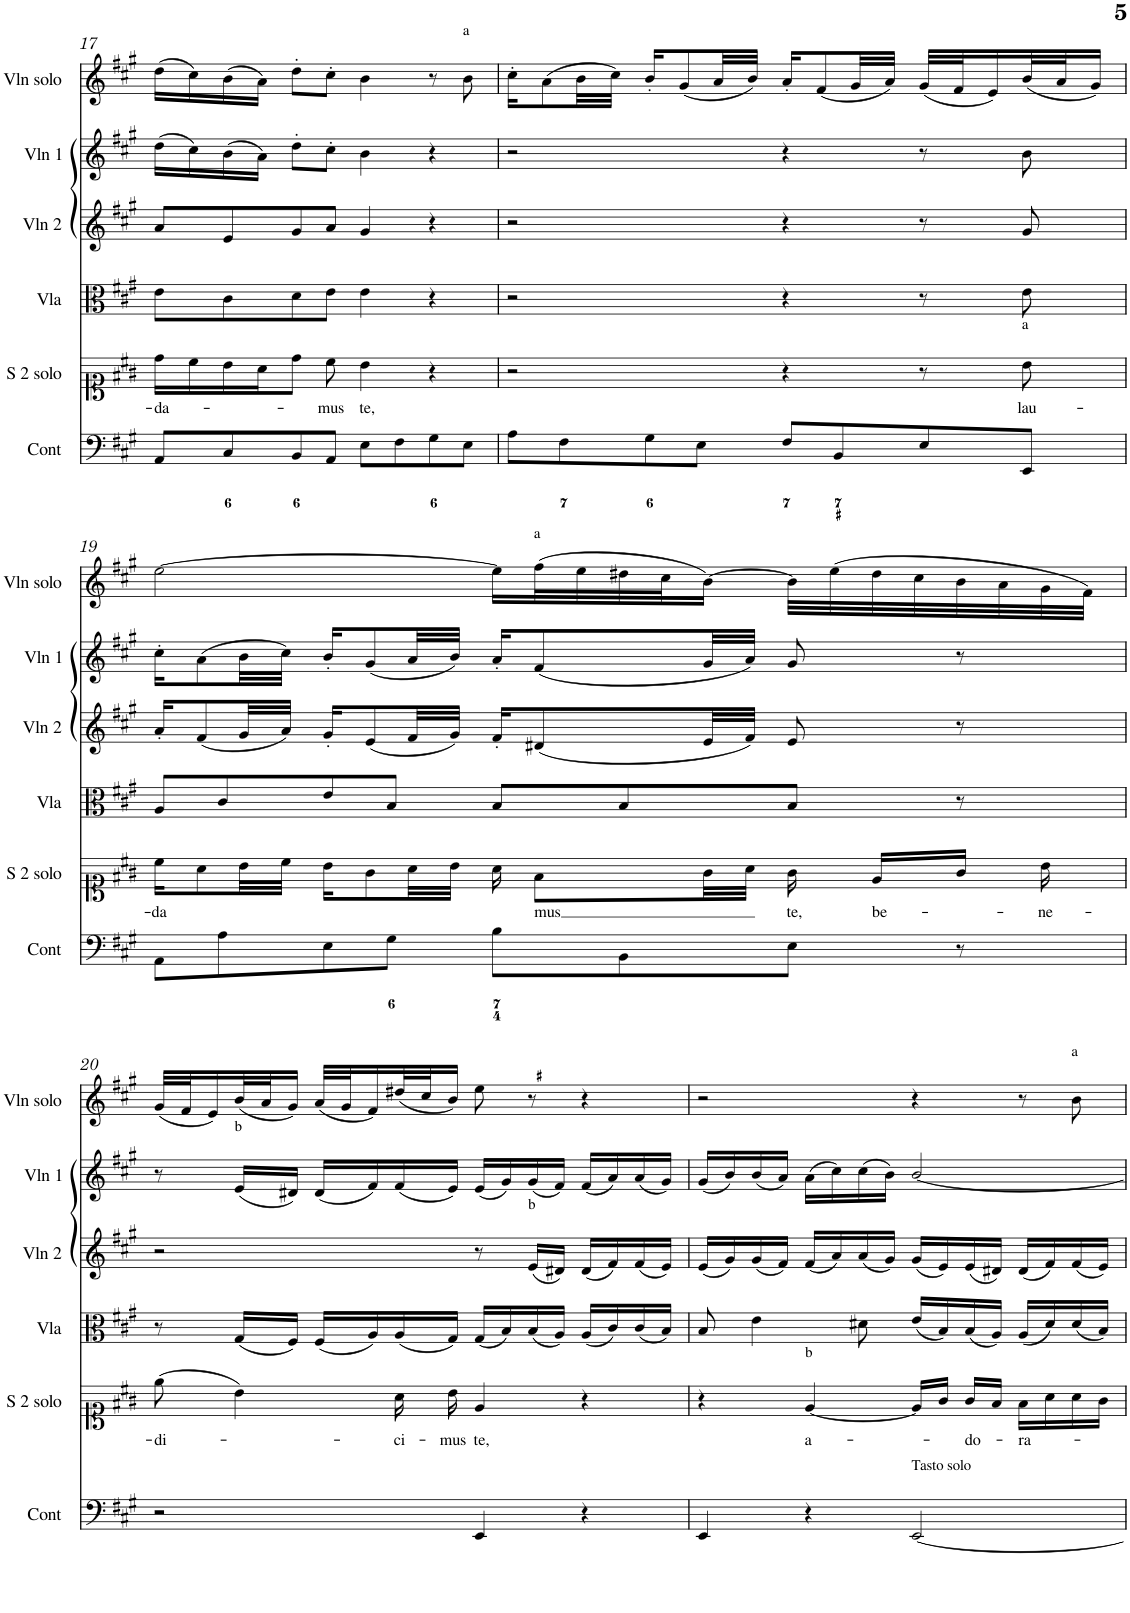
**kern	**kern	**text	**kern	**kern	**kern	**kern
*part6	*part5	*part5	*part4	*part3	*part2	*part1
*staff6	*staff5	*staff5	*staff4	*staff3	*staff2	*staff1
*I"Continuo	*I"Soprano 2 solo (sic)	*	*I"Viola	*I"Violin 2	*I"Violin 1	*I"Violin solo
*I'Cont	*I'S 2 solo	*	*I'Vla	*I'Vln 2	*I'Vln 1	*I'Vln solo
!!LO:PB:g=z
*clefF4	*clefC1	*	*clefC3	*clefG2	*clefG2	*clefG2
*k[f#c#g#]	*k[f#c#g#]	*	*k[f#c#g#]	*k[f#c#g#]	*k[f#c#g#]	*k[f#c#g#]
*M4/4	*M4/4	*	*M4/4	*M4/4	*M4/4	*M4/4
*met(c)	*met(c)	*	*met(c)	*met(c)	*met(c)	*met(c)
=17	=17	=17	=17	=17	=17	=17
!	!	!LO:LY:b	!	!	!	!
8AA/L	16dd\LL	-da-	8e\L	8a/L	(16dd\LL	(16dd\LL
.	16cc#\	.	.	.	16cc#\)	16cc#\)
8C#/	16b\	.	8c#\	8e/	(16b\	(16b\
.	16a\J	.	.	.	16a\JJ)	16a\JJ)
8BB/	8dd\J	.	8d\	8g#/	8dd'\L	8dd'\L
!	!	!LO:LY:b	!	!	!	!
8AA/J	8cc#\	-mus	8e\J	8a/J	8cc#'\J	8cc#'\J
!	!	!LO:LY:b	!	!	!	!
8E\L	4b\	te,	4e\	4g#/	4b\	4b\
8F#\	.	.	.	.	.	.
8G#\	4r	.	4r	4r	4r	8r
!	!	!	!	!	!	!LO:TX:a:t=a
8E\J	.	.	.	.	.	8b\
=18	=18	=18	=18	=18	=18	=18
8A\L	2r	.	2r	2r	2r	16cc#'\KL
.	.	.	.	.	.	(8a\
8F#\	.	.	.	.	.	.
.	.	.	.	.	.	32b\LL
.	.	.	.	.	.	32cc#\JJJ)
8G#\	.	.	.	.	.	16b'/KL
.	.	.	.	.	.	(8g#/
8E\J	.	.	.	.	.	.
.	.	.	.	.	.	32a/LL
.	.	.	.	.	.	32b/JJJ)
8F#/L	4r	.	4r	4r	4r	16a'/KL
.	.	.	.	.	.	(8f#/
8BB/	.	.	.	.	.	.
.	.	.	.	.	.	32g#/LL
.	.	.	.	.	.	32a/JJJ)
8E/	8r	.	8r	8r	8r	(32g#/LLL
.	.	.	.	.	.	32f#/J
.	.	.	.	.	.	16e/)
!	!LO:TX:a:t=a	!	!	!	!	!
!	!	!LO:LY:b	!	!	!	!
8EE/J	8b\	lau-	8e\	8g#/	8b\	(32b/L
.	.	.	.	.	.	32a/J
.	.	.	.	.	.	16g#/JJ)
!!LO:LB:g=z
=19	=19	=19	=19	=19	=19	=19
!	!	!LO:LY:b	!	!	!	!
8AA\L	16cc#\KL	-da	8A/L	16a'/KL	16cc#'\KL	[2ee\
.	8a\	.	.	(8f#/	(8a\	.
8A\	.	.	8c#/	.	.	.
.	32b\LL	.	.	32g#/LL	32b\LL	.
.	32cc#\JJJ	.	.	32a/JJJ)	32cc#\JJJ)	.
8E\	16b\KL	.	8e/	16g#'/KL	16b'/KL	.
.	8g#\	.	.	(8e/	(8g#/	.
8G#\J	.	.	8B/J	.	.	.
.	32a\LL	.	.	32f#/LL	32a/LL	.
.	32b\JJJ	.	.	32g#/JJJ)	32b/JJJ)	.
8B\L	16a\	.	8B/L	16f#'/KL	16a'/KL	16ee\LL]
!	!	!	!	!	!	!LO:TX:a:t=a
!	!	!LO:LY:b	!	!	!	!
.	8f#\L	mus	.	(8d#X/	(8f#/	(32ff#\L
.	.	.	.	.	.	32ee\
8BB\	.	.	8B/	.	.	32dd#X\
.	.	.	.	.	.	32cc#\J
.	32g#\LL	.	.	32e/LL	32g#/LL	[16b\JJ)
.	32a\JJJ	.	.	32f#/JJJ)	32a/JJJ)	.
!	!	!LO:LY:b	!	!	!	!
8E\J	16g#\	te,	8B/J	8e/	8g#/	32b\LLL]
.	.	.	.	.	.	(32ee\
!	!	!LO:LY:b	!	!	!	!
.	16e/LL	be-	.	.	.	32dd#\
.	.	.	.	.	.	32cc#\
8r	16g#/JJ	.	8r	8r	8r	32b\
.	.	.	.	.	.	32a\
!	!	!LO:LY:b	!	!	!	!
.	16b\	-ne-	.	.	.	32g#\
.	.	.	.	.	.	32f#\JJJ)
!!LO:LB:g=z
=20	=20	=20	=20	=20	=20	=20
!	!	!LO:LY:b	!	!	!	!
2r	(8ee\	-di-	8r	2r	8r	(32g#/LLL
.	.	.	.	.	.	32f#/J
.	.	.	.	.	.	16e/)
!	!	!	!	!	!LO:TX:a:t=b	!
.	4b\)	.	(16G#/LL	.	(16e/LL	(32b/L
.	.	.	.	.	.	32a/J
.	.	.	16F#/JJ)	.	16d#X/JJ)	16g#/JJ)
.	.	.	(16F#/LL	.	(16d#/LL	(32a/LLL
.	.	.	.	.	.	32g#/J
.	.	.	16A/)	.	16f#/)	16f#/)
!	!	!LO:LY:b	!	!	!	!
.	16a\	-ci-	(16A/	.	(16f#/	(32dd#X/L
.	.	.	.	.	.	32cc#/J
!	!	!LO:LY:b	!	!	!	!
.	16b\	-mus	16G#/JJ)	.	16e/JJ)	16b/JJ)
!	!	!LO:LY:b	!	!	!	!
4EE/	4e/	te,	(16G#/LL	8r	(16e/LL	8ee\
.	.	.	16B/)	.	16g#/)	.
!	!	!	!	!LO:TX:a:t=b	!	!
.	.	.	(16B/	(16e/LL	(16g#/	8r
.	.	.	16A/JJ)	16d#X/JJ)	16f#/JJ)	.
4r	4r	.	(16A/LL	(16d#/LL	(16f#/LL	4r
.	.	.	16c#/)	16f#/)	16a/)	.
.	.	.	(16c#/	(16f#/	(16a/	.
.	.	.	16B/JJ)	16e/JJ)	16g#/JJ)	.
=21	=21	=21	=21	=21	=21	=21
4EE/	4r	.	8B/	(16e/LL	(16g#/LL	2r
.	.	.	.	16g#/)	16b/)	.
.	.	.	4e\	(16g#/	(16b/	.
.	.	.	.	16f#/JJ)	16a/JJ)	.
!	!LO:TX:a:t=b	!	!	!	!	!
!	!	!LO:LY:b	!	!	!	!
4r	[4e/	a-	.	(16f#/LL	(16a\LL	.
.	.	.	.	16a/)	16cc#\)	.
.	.	.	8d#X\	(16a/	(16cc#\	.
.	.	.	.	16g#/JJ)	16b\JJ)	.
!LO:TX:a:t=Tasto solo	!	!	!	!	!	!
[2EE/	16e/LL]	.	(16e/LL	(16g#/LL	[2b/	4r
.	16g#/JJ	.	16B/)	16e/)	.	.
!	!	!LO:LY:b	!	!	!	!
.	16g#/LL	-do-	(16B/	(16e/	.	.
.	16f#/JJ	.	16A/JJ)	16d#X/JJ)	.	.
!	!	!LO:LY:b	!	!	!	!
.	16f#\LL	-ra-	(16A/LL	(16d#/LL	.	8r
.	16a\	.	16d#/)	16f#/)	.	.
!	!	!	!	!	!	!LO:TX:a:t=a
.	16a\	.	(16d#/	(16f#/	.	8b\
.	16g#\JJ	.	16B/JJ)	16e/JJ)	.	.
=	=	=	=	=	=	=
*-	*-	*-	*-	*-	*-	*-
